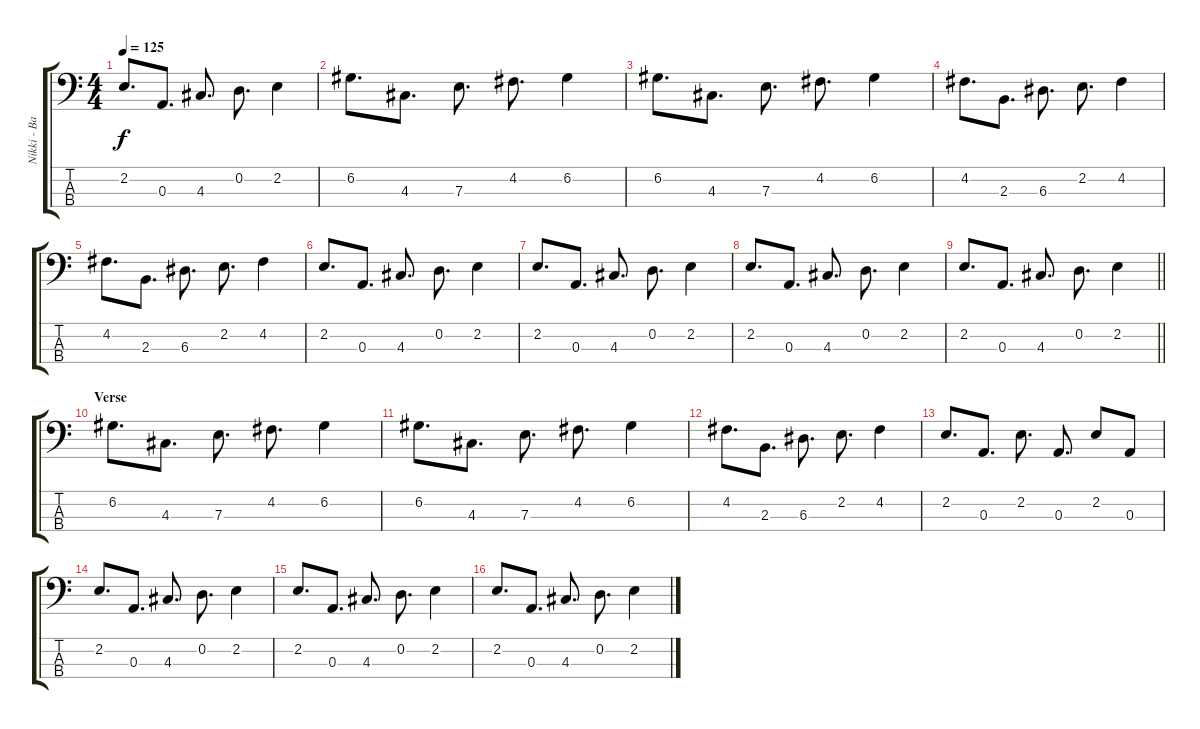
\track ("Nikki - Bass" "Nikki - Ba") {instrument electricbassfinger}
\staff {score tabs}
\tuning (G2 D2 A1 E1) {hide}
\ts (4 4)
\tempo 125
\clef f4
\ks c
2.2.8{d dy f} 0.3.8{d} 4.3.8{d} 0.2.8{d} 2.2.4 |
6.2.8{d} 4.3.8{d} 7.3.8{d} 4.2.8{d} 6.2.4 |
6.2.8{d} 4.3.8{d} 7.3.8{d} 4.2.8{d} 6.2.4 |
4.2.8{d} 2.3.8{d} 6.3.8{d} 2.2.8{d} 4.2.4 |
4.2.8{d} 2.3.8{d} 6.3.8{d} 2.2.8{d} 4.2.4 |
2.2.8{d} 0.3.8{d} 4.3.8{d} 0.2.8{d} 2.2.4 |
2.2.8{d} 0.3.8{d} 4.3.8{d} 0.2.8{d} 2.2.4 |
2.2.8{d} 0.3.8{d} 4.3.8{d} 0.2.8{d} 2.2.4 |
\barLineRight lightlight
2.2.8{d} 0.3.8{d} 4.3.8{d} 0.2.8{d} 2.2.4 |
\section ("" "Verse")
6.2.8{d} 4.3.8{d} 7.3.8{d} 4.2.8{d} 6.2.4 |
6.2.8{d} 4.3.8{d} 7.3.8{d} 4.2.8{d} 6.2.4 |
4.2.8{d} 2.3.8{d} 6.3.8{d} 2.2.8{d} 4.2.4 |
2.2.8{d} 0.3.8{d} 2.2.8{d} 0.3.8{d} 2.2.8 0.3.8 |
2.2.8{d} 0.3.8{d} 4.3.8{d} 0.2.8{d} 2.2.4 |
2.2.8{d} 0.3.8{d} 4.3.8{d} 0.2.8{d} 2.2.4 |
2.2.8{d} 0.3.8{d} 4.3.8{d} 0.2.8{d} 2.2.4
